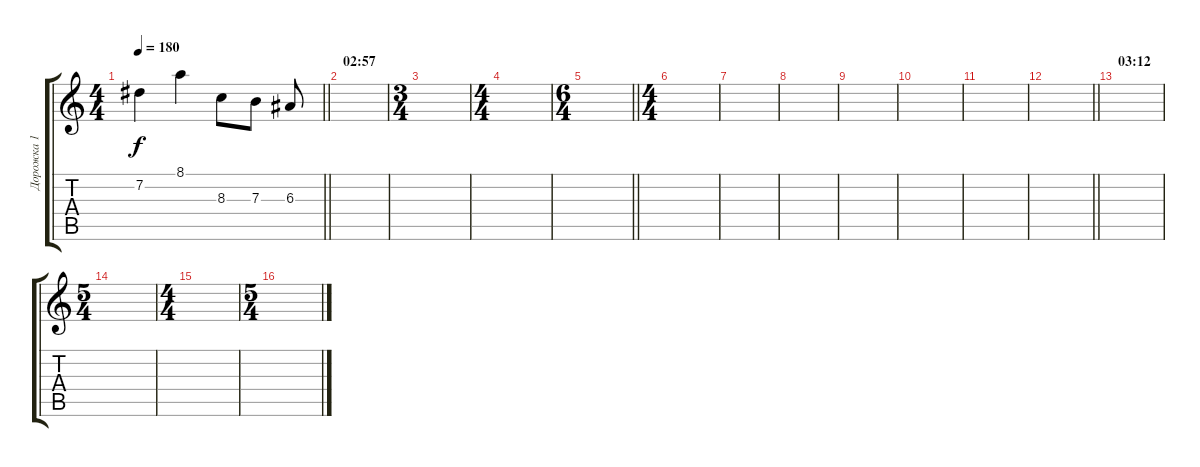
\track ("Дорожка 1" "Дорожка 1") {instrument distortionguitar}
\staff {score tabs}
\tuning (Db4 Ab3 E3 B2 Gb2 Db2) {hide}
\ts (4 4)
\tempo 180
\clef g2
\barLineRight lightlight
\ks c
7.2.4{dy f} 8.1.4 8.3.8 7.3.8 6.3.8 |
\section ("" "02:57")
|
\ts (3 4)
|
\ts (4 4)
|
\ts (6 4)
\barLineRight lightlight
|
\ts (4 4)
|
|
|
|
|
|
\barLineRight lightlight
|
\section ("" "03:12")
|
\ts (5 4)
|
\ts (4 4)
|
\ts (5 4)
